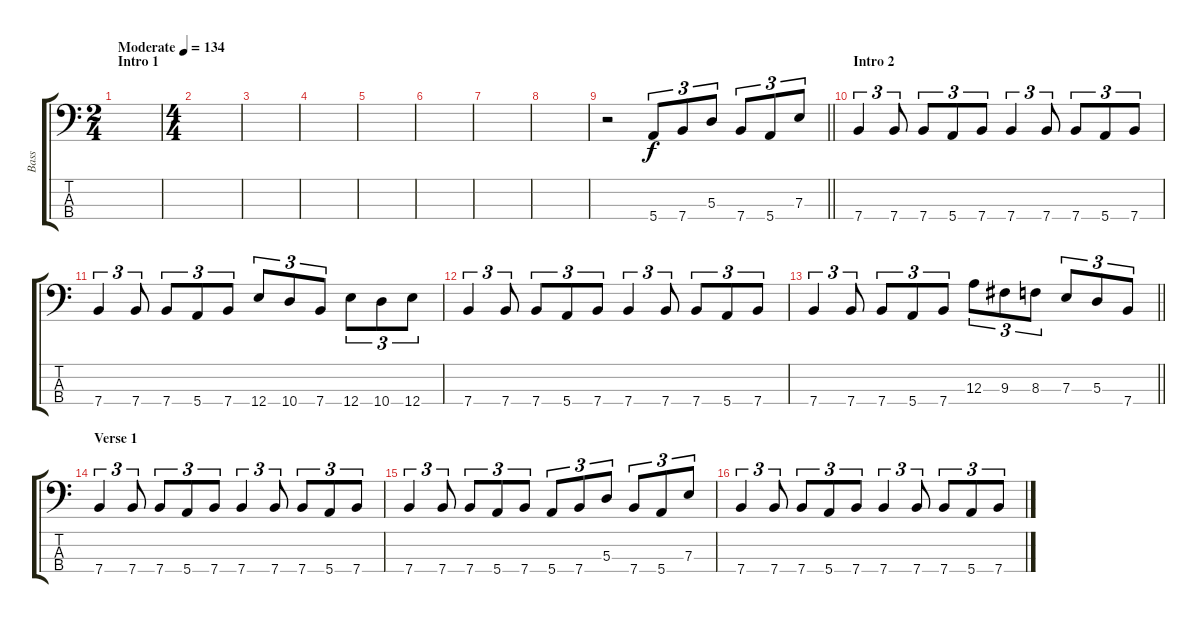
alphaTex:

\track ("Bass" "Bass") {instrument electricbassfinger}
\staff {score tabs}
\tuning (G2 D2 A1 E1) {hide}
\ts (2 4)
\section ("" "Intro 1")
\tempo (134 "Moderate")
\clef f4
\ks c
|
\ts (4 4)
|
|
|
|
|
|
|
\barLineRight lightlight
r.2 5.4.8{tu (3 2)} 7.4.8{tu (3 2)} 5.3.8{tu (3 2)} 7.4.8{tu (3 2)} 5.4.8{tu (3 2)} 7.3.8{tu (3 2)} |
\section ("" "Intro 2")
7.4.4{tu (3 2)} 7.4.8{tu (3 2)} 7.4.8{tu (3 2)} 5.4.8{tu (3 2)} 7.4.8{tu (3 2)} 7.4.4{tu (3 2)} 7.4.8{tu (3 2)} 7.4.8{tu (3 2)} 5.4.8{tu (3 2)} 7.4.8{tu (3 2)} |
7.4.4{tu (3 2)} 7.4.8{tu (3 2)} 7.4.8{tu (3 2)} 5.4.8{tu (3 2)} 7.4.8{tu (3 2)} 12.4.8{tu (3 2)} 10.4.8{tu (3 2)} 7.4.8{tu (3 2)} 12.4.8{tu (3 2)} 10.4.8{tu (3 2)} 12.4.8{tu (3 2)} |
7.4.4{tu (3 2)} 7.4.8{tu (3 2)} 7.4.8{tu (3 2)} 5.4.8{tu (3 2)} 7.4.8{tu (3 2)} 7.4.4{tu (3 2)} 7.4.8{tu (3 2)} 7.4.8{tu (3 2)} 5.4.8{tu (3 2)} 7.4.8{tu (3 2)} |
\barLineRight lightlight
7.4.4{tu (3 2)} 7.4.8{tu (3 2)} 7.4.8{tu (3 2)} 5.4.8{tu (3 2)} 7.4.8{tu (3 2)} 12.3.8{tu (3 2)} 9.3.8{tu (3 2)} 8.3.8{tu (3 2)} 7.3.8{tu (3 2)} 5.3.8{tu (3 2)} 7.4.8{tu (3 2)} |
\section ("" "Verse 1")
7.4.4{tu (3 2)} 7.4.8{tu (3 2)} 7.4.8{tu (3 2)} 5.4.8{tu (3 2)} 7.4.8{tu (3 2)} 7.4.4{tu (3 2)} 7.4.8{tu (3 2)} 7.4.8{tu (3 2)} 5.4.8{tu (3 2)} 7.4.8{tu (3 2)} |
7.4.4{tu (3 2)} 7.4.8{tu (3 2)} 7.4.8{tu (3 2)} 5.4.8{tu (3 2)} 7.4.8{tu (3 2)} 5.4.8{tu (3 2)} 7.4.8{tu (3 2)} 5.3.8{tu (3 2)} 7.4.8{tu (3 2)} 5.4.8{tu (3 2)} 7.3.8{tu (3 2)} |
7.4.4{tu (3 2)} 7.4.8{tu (3 2)} 7.4.8{tu (3 2)} 5.4.8{tu (3 2)} 7.4.8{tu (3 2)} 7.4.4{tu (3 2)} 7.4.8{tu (3 2)} 7.4.8{tu (3 2)} 5.4.8{tu (3 2)} 7.4.8{tu (3 2)}
